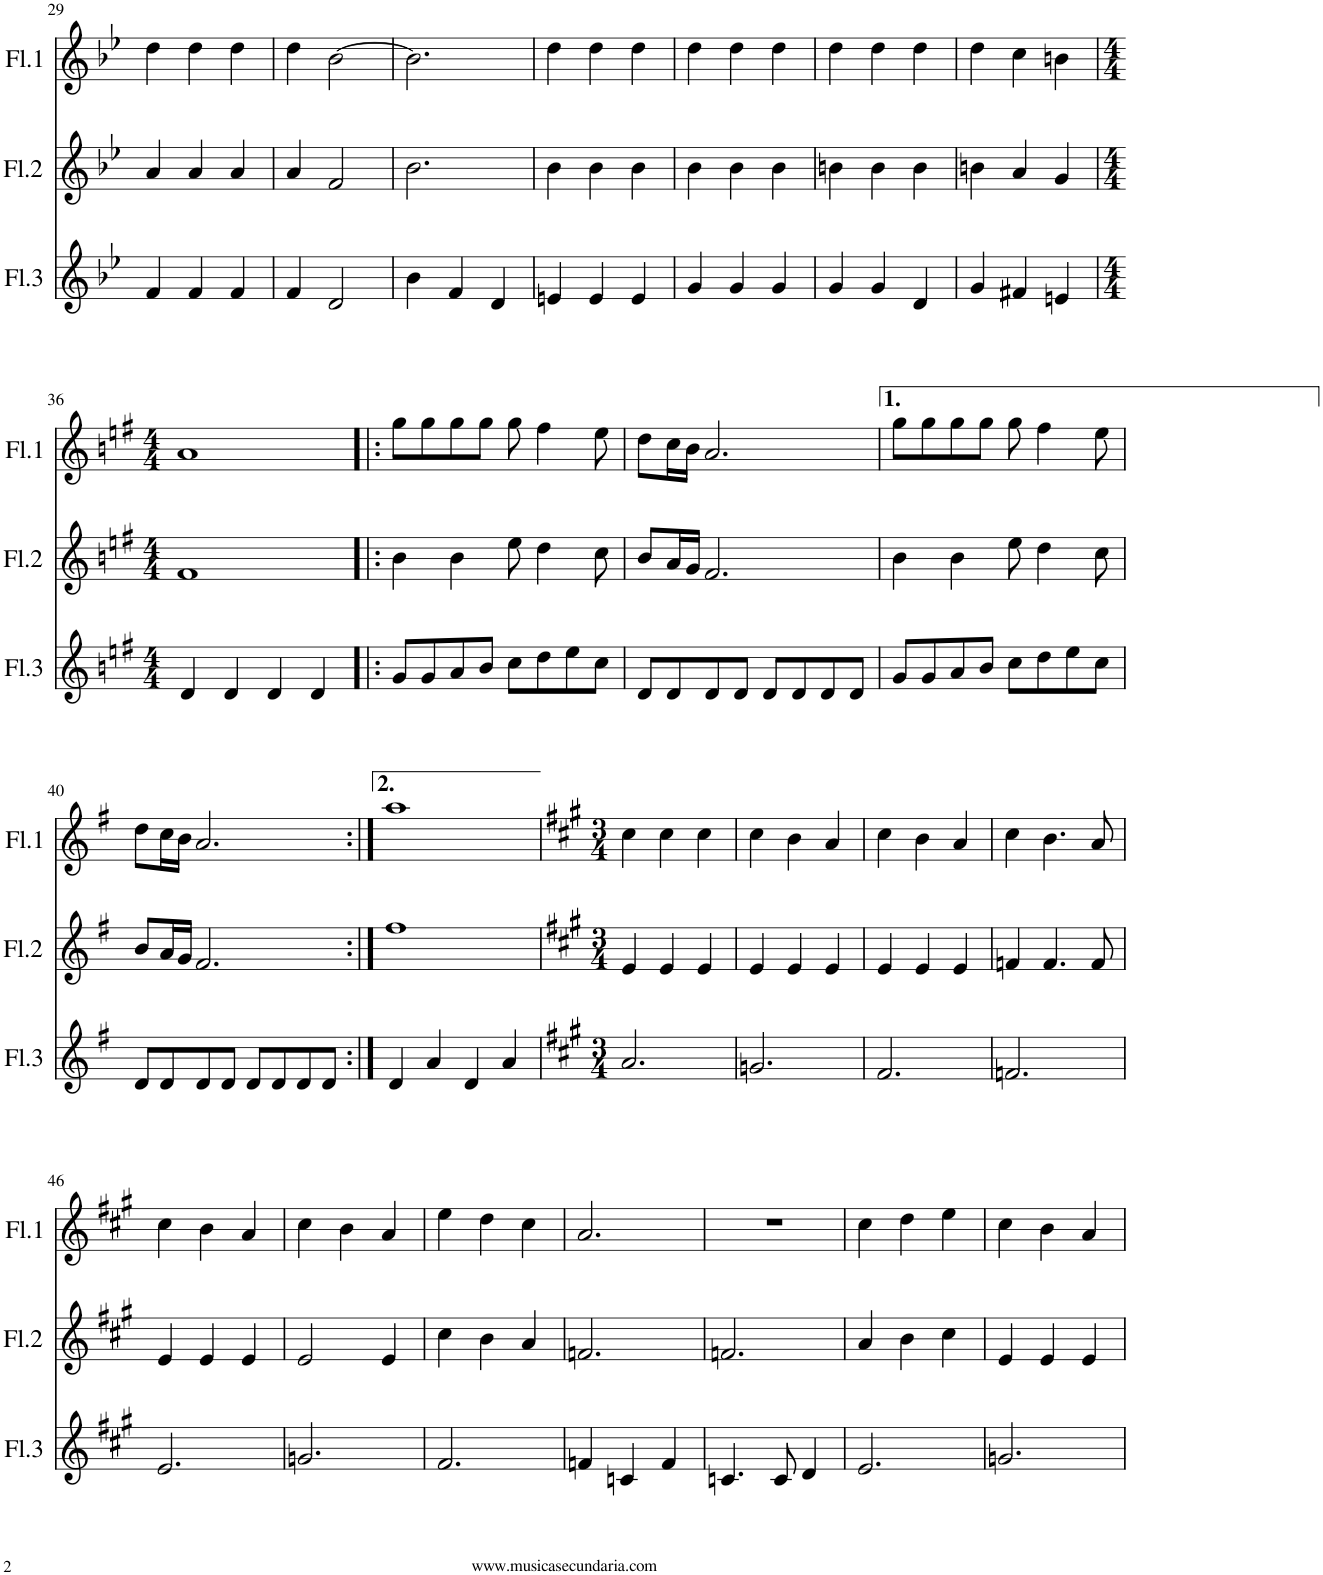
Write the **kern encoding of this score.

**kern	**kern	**kern
*part3	*part2	*part1
*staff3	*staff2	*staff1
*I"Flauta 3	*I"Flauta 2	*I"Flauta 1
*I'Fl.3	*I'Fl.2	*I'Fl.1
!!LO:PB:g=z
*clefG2	*clefG2	*clefG2
*k[b-e-]	*k[b-e-]	*k[b-e-]
*M3/4	*M3/4	*M3/4
=29	=29	=29
4f/	4a/	4dd\
4f/	4a/	4dd\
4f/	4a/	4dd\
=30	=30	=30
4f/	4a/	4dd\
2d/	2f/	[2b-\
=31	=31	=31
4b-\	2.b-\	2.b-\]
4f/	.	.
4d/	.	.
=32	=32	=32
4en/	4b-\	4dd\
4e/	4b-\	4dd\
4e/	4b-\	4dd\
=33	=33	=33
4g/	4b-\	4dd\
4g/	4b-\	4dd\
4g/	4b-\	4dd\
=34	=34	=34
4g/	4bn\	4dd\
4g/	4b\	4dd\
4d/	4b\	4dd\
=35	=35	=35
4g/	4bn\	4dd\
4f#X/	4a/	4cc\
4en/	4g/	4bn\
!!LO:LB:g=z
=36	=36	=36
*k[f#]	*k[f#]	*k[f#]
*M4/4	*M4/4	*M4/4
4d/	1f#	1a
4d/	.	.
4d/	.	.
4d/	.	.
=37!|:	=37!|:	=37!|:
8g/L	4b\	8gg\L
8g/	.	8gg\
8a/	4b\	8gg\
8b/J	.	8gg\J
8cc\L	8ee\	8gg\
8dd\	4dd\	4ff#\
8ee\	.	.
8cc\J	8cc\	8ee\
=38	=38	=38
8d/L	8b/L	8dd\L
8d/	16a/L	16cc\L
.	16g/JJ	16b\JJ
8d/	2.f#/	2.a/
8d/J	.	.
8d/L	.	.
8d/	.	.
8d/	.	.
8d/J	.	.
=39	=39	=39
8g/L	4b\	8gg\L
8g/	.	8gg\
8a/	4b\	8gg\
8b/J	.	8gg\J
8cc\L	8ee\	8gg\
8dd\	4dd\	4ff#\
8ee\	.	.
8cc\J	8cc\	8ee\
!!LO:LB:g=z
=40	=40	=40
8d/L	8b/L	8dd\L
8d/	16a/L	16cc\L
.	16g/JJ	16b\JJ
8d/	2.f#/	2.a/
8d/J	.	.
8d/L	.	.
8d/	.	.
8d/	.	.
8d/J	.	.
=41:|!	=41:|!	=41:|!
4d/	1ff#	1aa
4a/	.	.
4d/	.	.
4a/	.	.
=42	=42	=42
*k[f#c#g#]	*k[f#c#g#]	*k[f#c#g#]
*M3/4	*M3/4	*M3/4
2.a/	4e/	4cc#\
.	4e/	4cc#\
.	4e/	4cc#\
=43	=43	=43
2.gn/	4e/	4cc#\
.	4e/	4b\
.	4e/	4a/
=44	=44	=44
2.f#/	4e/	4cc#\
.	4e/	4b\
.	4e/	4a/
=45	=45	=45
2.fn/	4fn/	4cc#\
.	4.f/	4.b\
.	8f/	8a/
!!LO:LB:g=z
=46	=46	=46
2.e/	4e/	4cc#\
.	4e/	4b\
.	4e/	4a/
=47	=47	=47
2.gn/	2e/	4cc#\
.	.	4b\
.	4e/	4a/
=48	=48	=48
2.f#/	4cc#\	4ee\
.	4b\	4dd\
.	4a/	4cc#\
=49	=49	=49
4fn/	2.fn/	2.a/
4cn/	.	.
4f/	.	.
=50	=50	=50
4.cn/	2.fn/	2.r
8c/	.	.
4d/	.	.
=51	=51	=51
2.e/	4a/	4cc#\
.	4b\	4dd\
.	4cc#\	4ee\
=52	=52	=52
2.gn/	4e/	4cc#\
.	4e/	4b\
.	4e/	4a/
=	=	=
*-	*-	*-
